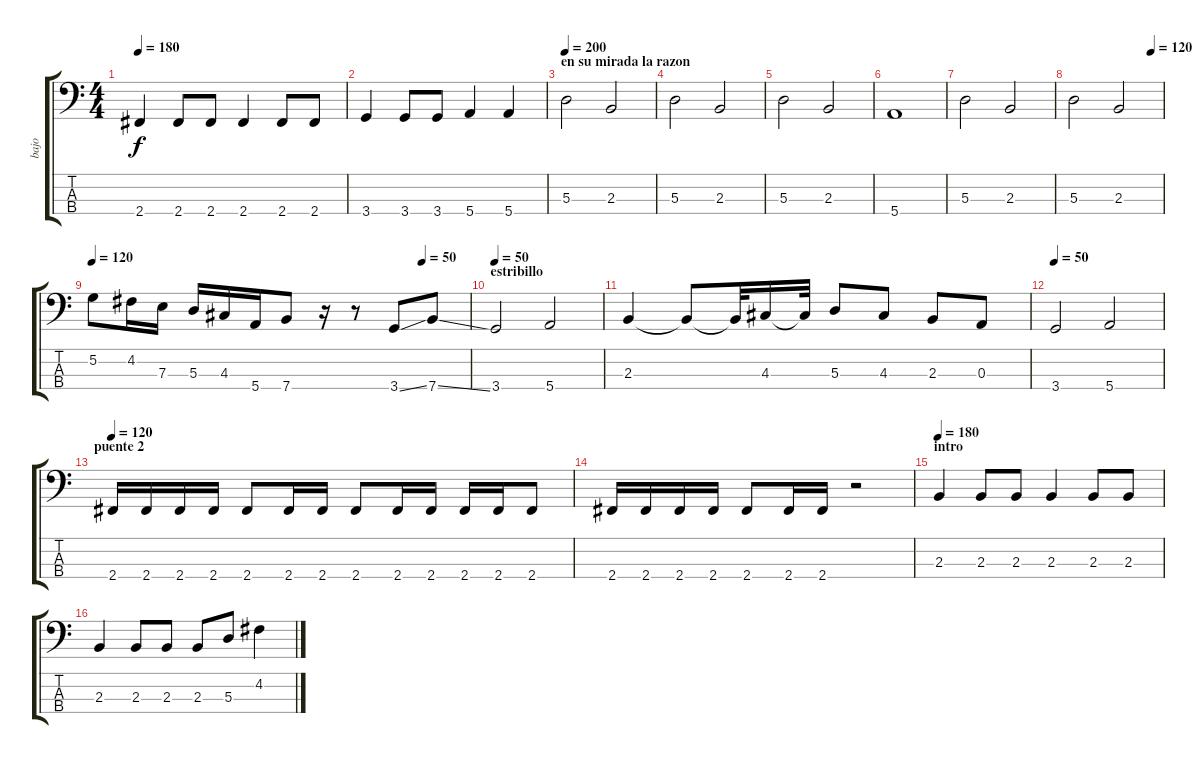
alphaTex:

\track ("bajo" "bajo") {instrument electricbassfinger}
\staff {score tabs}
\tuning (G2 D2 A1 E1) {hide}
\ts (4 4)
\tempo 180
\clef f4
\ks c
2.4.4{dy f} 2.4.8 2.4.8 2.4.4 2.4.8 2.4.8 |
3.4.4 3.4.8 3.4.8 5.4.4 5.4.4 |
\section ("" "en su mirada la razon")
\tempo 200
5.3.2 2.3.2 |
5.3.2 2.3.2 |
5.3.2 2.3.2 |
5.4.1 |
5.3.2 2.3.2 |
\tempo (120 0.875)
5.3.2 2.3.2 |
\tempo 120
\tempo (50 0.875)
5.2.8 4.2.16 7.3.16 5.3.16 4.3.16 5.4.16 7.4.8 r.16 r.8 3.4{ss}.8 7.4{ss}.8 |
\section ("" "estribillo")
\tempo 50
3.4.2 5.4.2 |
2.3.4 2.3{t}.8 2.3{t}.32 4.3.16 4.3{t}.32 5.3.8 4.3.8 2.3.8 0.3.8 |
\tempo 50
3.4.2 5.4.2 |
\section ("" "puente 2")
\tempo 120
2.4.16 2.4.16 2.4.16 2.4.16 2.4.8 2.4.16 2.4.16 2.4.8 2.4.16 2.4.16 2.4.16 2.4.16 2.4.8 |
2.4.16 2.4.16 2.4.16 2.4.16 2.4.8 2.4.16 2.4.16 r.2 |
\section ("" "intro")
\tempo 180
2.3.4 2.3.8 2.3.8 2.3.4 2.3.8 2.3.8 |
2.3.4 2.3.8 2.3.8 2.3.8 5.3.8 4.2.4
